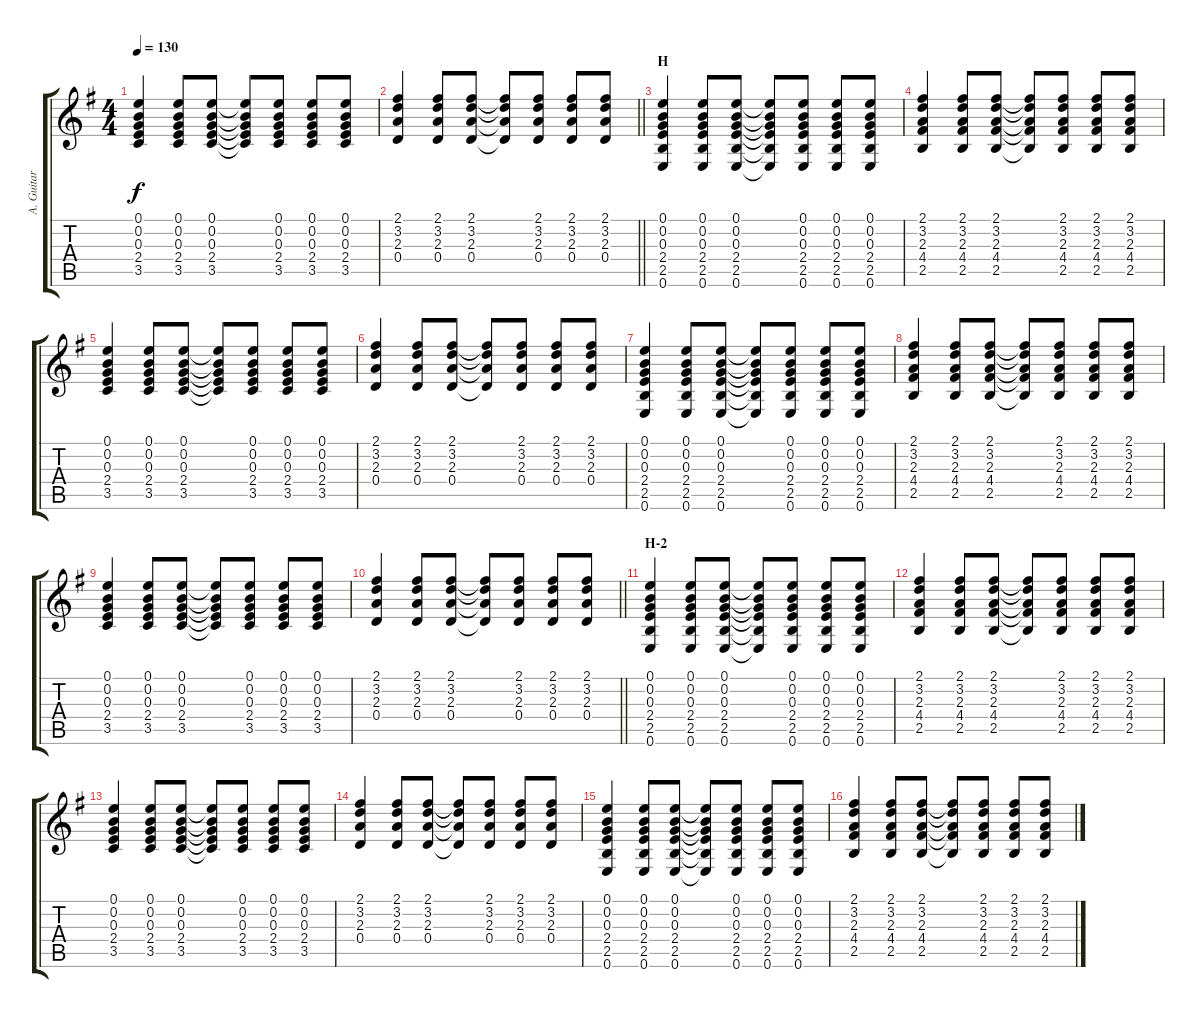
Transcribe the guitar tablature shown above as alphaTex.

\track ("A. Guitar" "A. Guitar") {instrument acousticguitarsteel}
\staff {score tabs}
\tuning (E4 B3 G3 D3 A2 E2) {hide}
\ts (4 4)
\tempo 130
\clef g2
\ks g
(0.1 0.2 0.3 2.4 3.5).4{dy f} (0.1 0.2 0.3 2.4 3.5).8 (0.1 0.2 0.3 2.4 3.5).8 (0.1{t} 0.2{t} 0.3{t} 2.4{t} 3.5{t}).8 (0.1 0.2 0.3 2.4 3.5).8 (0.1 0.2 0.3 2.4 3.5).8 (0.1 0.2 0.3 2.4 3.5).8 |
\barLineRight lightlight
(2.1 3.2 2.3 0.4).4 (2.1 3.2 2.3 0.4).8 (2.1 3.2 2.3 0.4).8 (2.1{t} 3.2{t} 2.3{t} 0.4{t}).8 (2.1 3.2 2.3 0.4).8 (2.1 3.2 2.3 0.4).8 (2.1 3.2 2.3 0.4).8 |
\section ("" "H")
(0.1 0.2 0.3 2.4 2.5 0.6).4 (0.1 0.2 0.3 2.4 2.5 0.6).8 (0.1 0.2 0.3 2.4 2.5 0.6).8 (0.1{t} 0.2{t} 0.3{t} 2.4{t} 2.5{t} 0.6{t}).8 (0.1 0.2 0.3 2.4 2.5 0.6).8 (0.1 0.2 0.3 2.4 2.5 0.6).8 (0.1 0.2 0.3 2.4 2.5 0.6).8 |
(2.1 3.2 2.3 4.4 2.5).4 (2.1 3.2 2.3 4.4 2.5).8 (2.1 3.2 2.3 4.4 2.5).8 (2.1{t} 3.2{t} 2.3{t} 4.4{t} 2.5{t}).8 (2.1 3.2 2.3 4.4 2.5).8 (2.1 3.2 2.3 4.4 2.5).8 (2.1 3.2 2.3 4.4 2.5).8 |
(0.1 0.2 0.3 2.4 3.5).4 (0.1 0.2 0.3 2.4 3.5).8 (0.1 0.2 0.3 2.4 3.5).8 (0.1{t} 0.2{t} 0.3{t} 2.4{t} 3.5{t}).8 (0.1 0.2 0.3 2.4 3.5).8 (0.1 0.2 0.3 2.4 3.5).8 (0.1 0.2 0.3 2.4 3.5).8 |
(2.1 3.2 2.3 0.4).4 (2.1 3.2 2.3 0.4).8 (2.1 3.2 2.3 0.4).8 (2.1{t} 3.2{t} 2.3{t} 0.4{t}).8 (2.1 3.2 2.3 0.4).8 (2.1 3.2 2.3 0.4).8 (2.1 3.2 2.3 0.4).8 |
(0.1 0.2 0.3 2.4 2.5 0.6).4 (0.1 0.2 0.3 2.4 2.5 0.6).8 (0.1 0.2 0.3 2.4 2.5 0.6).8 (0.1{t} 0.2{t} 0.3{t} 2.4{t} 2.5{t} 0.6{t}).8 (0.1 0.2 0.3 2.4 2.5 0.6).8 (0.1 0.2 0.3 2.4 2.5 0.6).8 (0.1 0.2 0.3 2.4 2.5 0.6).8 |
(2.1 3.2 2.3 4.4 2.5).4 (2.1 3.2 2.3 4.4 2.5).8 (2.1 3.2 2.3 4.4 2.5).8 (2.1{t} 3.2{t} 2.3{t} 4.4{t} 2.5{t}).8 (2.1 3.2 2.3 4.4 2.5).8 (2.1 3.2 2.3 4.4 2.5).8 (2.1 3.2 2.3 4.4 2.5).8 |
(0.1 0.2 0.3 2.4 3.5).4 (0.1 0.2 0.3 2.4 3.5).8 (0.1 0.2 0.3 2.4 3.5).8 (0.1{t} 0.2{t} 0.3{t} 2.4{t} 3.5{t}).8 (0.1 0.2 0.3 2.4 3.5).8 (0.1 0.2 0.3 2.4 3.5).8 (0.1 0.2 0.3 2.4 3.5).8 |
\barLineRight lightlight
(2.1 3.2 2.3 0.4).4 (2.1 3.2 2.3 0.4).8 (2.1 3.2 2.3 0.4).8 (2.1{t} 3.2{t} 2.3{t} 0.4{t}).8 (2.1 3.2 2.3 0.4).8 (2.1 3.2 2.3 0.4).8 (2.1 3.2 2.3 0.4).8 |
\section ("" "H-2")
(0.1 0.2 0.3 2.4 2.5 0.6).4 (0.1 0.2 0.3 2.4 2.5 0.6).8 (0.1 0.2 0.3 2.4 2.5 0.6).8 (0.1{t} 0.2{t} 0.3{t} 2.4{t} 2.5{t} 0.6{t}).8 (0.1 0.2 0.3 2.4 2.5 0.6).8 (0.1 0.2 0.3 2.4 2.5 0.6).8 (0.1 0.2 0.3 2.4 2.5 0.6).8 |
(2.1 3.2 2.3 4.4 2.5).4 (2.1 3.2 2.3 4.4 2.5).8 (2.1 3.2 2.3 4.4 2.5).8 (2.1{t} 3.2{t} 2.3{t} 4.4{t} 2.5{t}).8 (2.1 3.2 2.3 4.4 2.5).8 (2.1 3.2 2.3 4.4 2.5).8 (2.1 3.2 2.3 4.4 2.5).8 |
(0.1 0.2 0.3 2.4 3.5).4 (0.1 0.2 0.3 2.4 3.5).8 (0.1 0.2 0.3 2.4 3.5).8 (0.1{t} 0.2{t} 0.3{t} 2.4{t} 3.5{t}).8 (0.1 0.2 0.3 2.4 3.5).8 (0.1 0.2 0.3 2.4 3.5).8 (0.1 0.2 0.3 2.4 3.5).8 |
(2.1 3.2 2.3 0.4).4 (2.1 3.2 2.3 0.4).8 (2.1 3.2 2.3 0.4).8 (2.1{t} 3.2{t} 2.3{t} 0.4{t}).8 (2.1 3.2 2.3 0.4).8 (2.1 3.2 2.3 0.4).8 (2.1 3.2 2.3 0.4).8 |
(0.1 0.2 0.3 2.4 2.5 0.6).4 (0.1 0.2 0.3 2.4 2.5 0.6).8 (0.1 0.2 0.3 2.4 2.5 0.6).8 (0.1{t} 0.2{t} 0.3{t} 2.4{t} 2.5{t} 0.6{t}).8 (0.1 0.2 0.3 2.4 2.5 0.6).8 (0.1 0.2 0.3 2.4 2.5 0.6).8 (0.1 0.2 0.3 2.4 2.5 0.6).8 |
(2.1 3.2 2.3 4.4 2.5).4 (2.1 3.2 2.3 4.4 2.5).8 (2.1 3.2 2.3 4.4 2.5).8 (2.1{t} 3.2{t} 2.3{t} 4.4{t} 2.5{t}).8 (2.1 3.2 2.3 4.4 2.5).8 (2.1 3.2 2.3 4.4 2.5).8 (2.1 3.2 2.3 4.4 2.5).8
